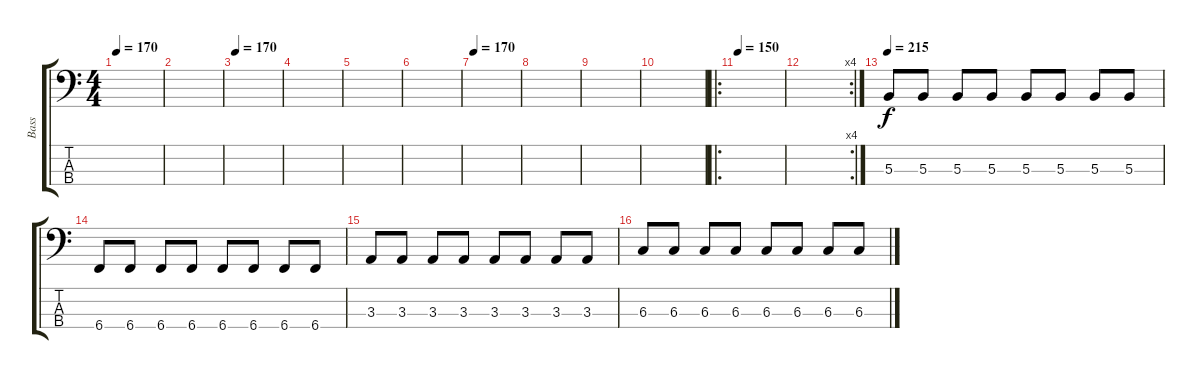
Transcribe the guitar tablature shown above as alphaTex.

\track ("Bass" "Bass") {instrument electricbasspick}
\staff {score tabs}
\tuning (E2 B1 Gb1 B0) {hide}
\ts (4 4)
\tempo 170
\clef f4
\ks c
|
|
\tempo 170
|
|
|
|
\tempo 170
|
|
|
|
\ro
\tempo 150
|
\rc 4
|
\tempo 215
5.3.8 5.3.8 5.3.8 5.3.8 5.3.8 5.3.8 5.3.8 5.3.8 |
6.4.8 6.4.8 6.4.8 6.4.8 6.4.8 6.4.8 6.4.8 6.4.8 |
3.3.8 3.3.8 3.3.8 3.3.8 3.3.8 3.3.8 3.3.8 3.3.8 |
6.3.8 6.3.8 6.3.8 6.3.8 6.3.8 6.3.8 6.3.8 6.3.8
